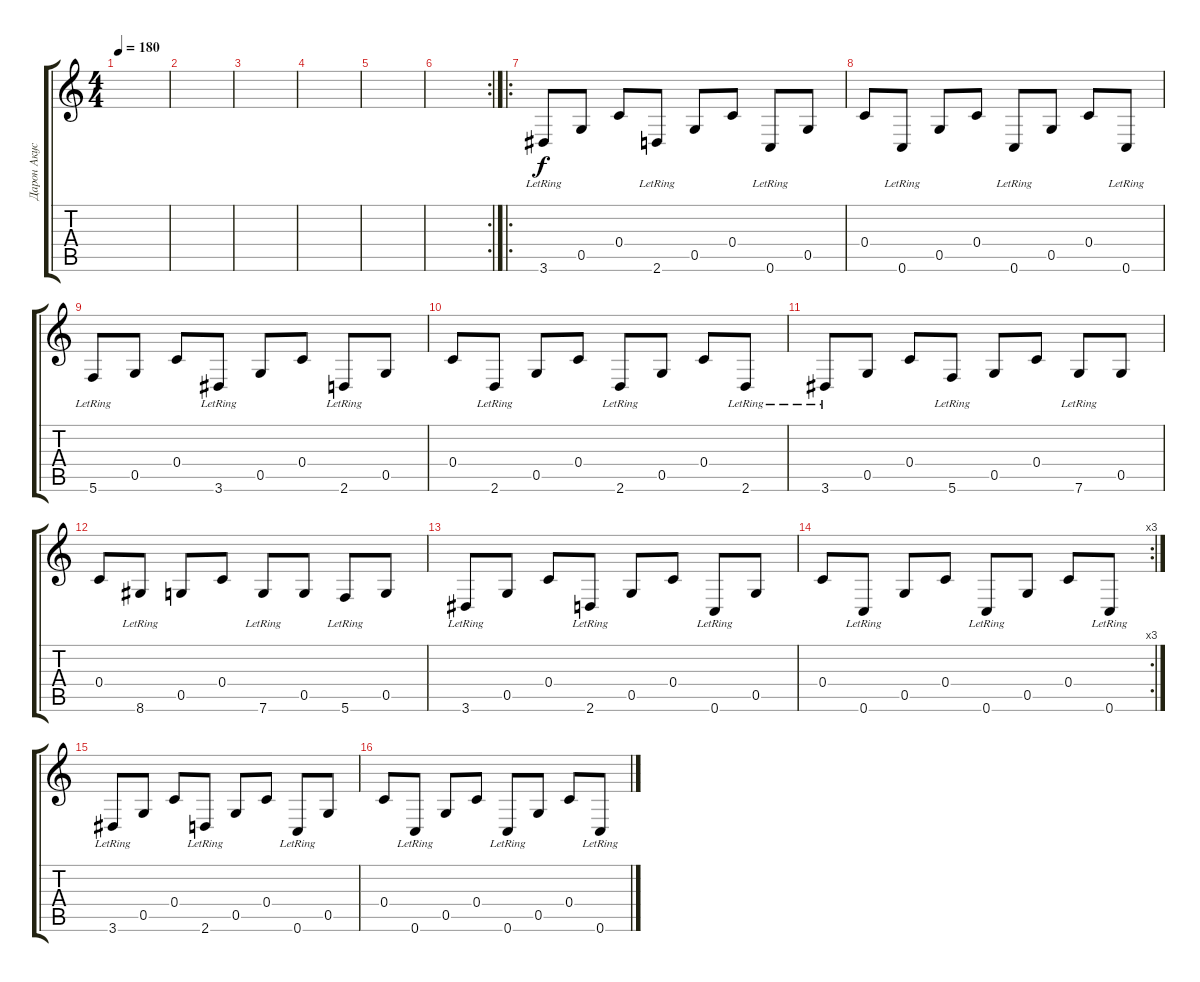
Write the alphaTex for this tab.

\track ("Дарон Акустика" "Дарон Акус") {instrument electricguitarclean}
\staff {score tabs}
\tuning (D4 A3 F3 C3 G2 C2) {hide}
\ts (4 4)
\tempo 180
\clef g2
\ks c
|
|
|
|
|
\rc 2
|
\ro
3.6{lr}.8 0.5.8 0.4.8 2.6{lr}.8 0.5.8 0.4.8 0.6{lr}.8 0.5.8 |
0.4.8 0.6{lr}.8 0.5.8 0.4.8 0.6{lr}.8 0.5.8 0.4.8 0.6{lr}.8 |
5.6{lr}.8 0.5.8 0.4.8 3.6{lr}.8 0.5.8 0.4.8 2.6{lr}.8 0.5.8 |
0.4.8 2.6{lr}.8 0.5.8 0.4.8 2.6{lr}.8 0.5.8 0.4.8 2.6{lr}.8 |
3.6{lr}.8 0.5.8 0.4.8 5.6{lr}.8 0.5.8 0.4.8 7.6{lr}.8 0.5.8 |
0.4.8 8.6{lr}.8 0.5.8 0.4.8 7.6{lr}.8 0.5.8 5.6{lr}.8 0.5.8 |
3.6{lr}.8 0.5.8 0.4.8 2.6{lr}.8 0.5.8 0.4.8 0.6{lr}.8 0.5.8 |
\rc 3
0.4.8 0.6{lr}.8 0.5.8 0.4.8 0.6{lr}.8 0.5.8 0.4.8 0.6{lr}.8 |
3.6{lr}.8 0.5.8 0.4.8 2.6{lr}.8 0.5.8 0.4.8 0.6{lr}.8 0.5.8 |
0.4.8 0.6{lr}.8 0.5.8 0.4.8 0.6{lr}.8 0.5.8 0.4.8 0.6{lr}.8
